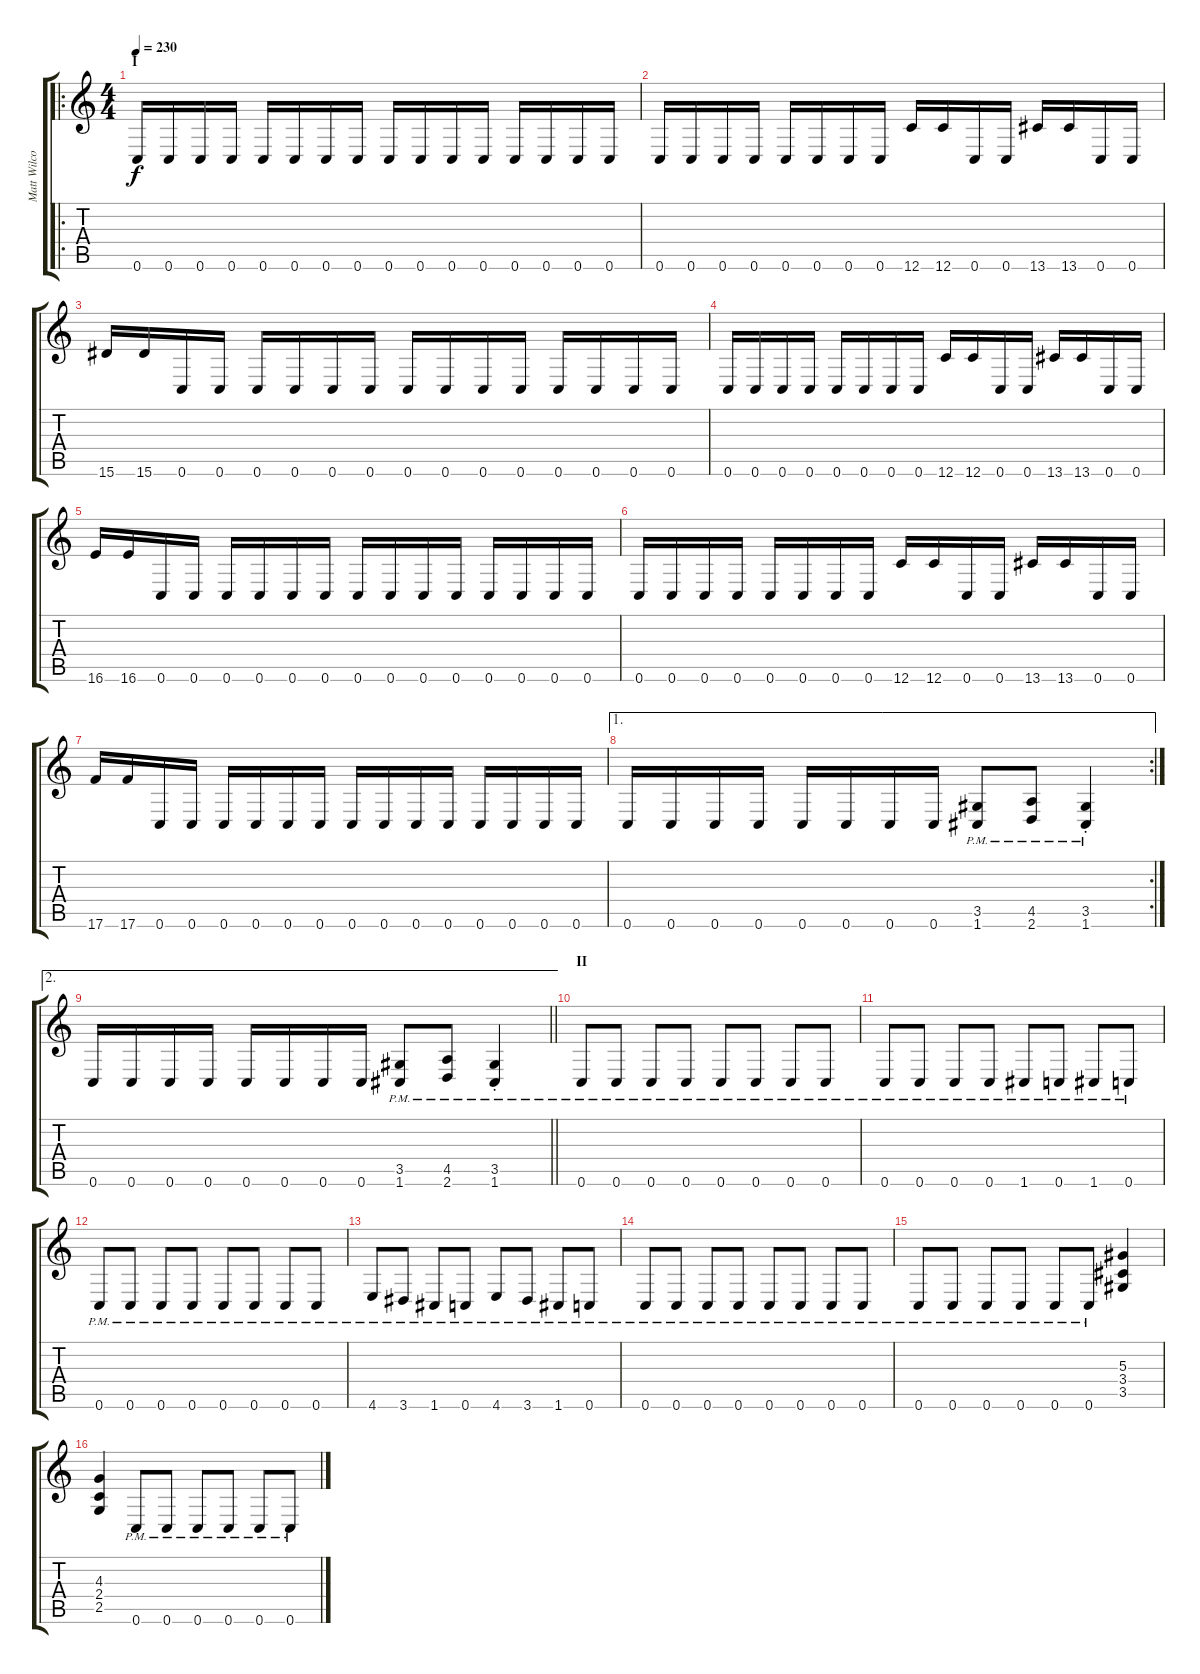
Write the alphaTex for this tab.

\track ("Matt Wilcock" "Matt Wilco") {instrument distortionguitar}
\staff {score tabs}
\tuning (C4 G3 Eb3 Bb2 F2 C2) {hide}
\ro
\ts (4 4)
\section ("" "I")
\tempo 230
\clef g2
\ks c
0.6.16{dy f} 0.6.16 0.6.16 0.6.16 0.6.16 0.6.16 0.6.16 0.6.16 0.6.16 0.6.16 0.6.16 0.6.16 0.6.16 0.6.16 0.6.16 0.6.16 |
0.6.16 0.6.16 0.6.16 0.6.16 0.6.16 0.6.16 0.6.16 0.6.16 12.6.16 12.6.16 0.6.16 0.6.16 13.6.16 13.6.16 0.6.16 0.6.16 |
15.6.16 15.6.16 0.6.16 0.6.16 0.6.16 0.6.16 0.6.16 0.6.16 0.6.16 0.6.16 0.6.16 0.6.16 0.6.16 0.6.16 0.6.16 0.6.16 |
0.6.16 0.6.16 0.6.16 0.6.16 0.6.16 0.6.16 0.6.16 0.6.16 12.6.16 12.6.16 0.6.16 0.6.16 13.6.16 13.6.16 0.6.16 0.6.16 |
16.6.16 16.6.16 0.6.16 0.6.16 0.6.16 0.6.16 0.6.16 0.6.16 0.6.16 0.6.16 0.6.16 0.6.16 0.6.16 0.6.16 0.6.16 0.6.16 |
0.6.16 0.6.16 0.6.16 0.6.16 0.6.16 0.6.16 0.6.16 0.6.16 12.6.16 12.6.16 0.6.16 0.6.16 13.6.16 13.6.16 0.6.16 0.6.16 |
17.6.16 17.6.16 0.6.16 0.6.16 0.6.16 0.6.16 0.6.16 0.6.16 0.6.16 0.6.16 0.6.16 0.6.16 0.6.16 0.6.16 0.6.16 0.6.16 |
\ae 1
\rc 2
0.6.16 0.6.16 0.6.16 0.6.16 0.6.16 0.6.16 0.6.16 0.6.16 (3.5{pm} 1.6{pm}).8 (4.5{pm} 2.6{pm}).8 (3.5{pm st} 1.6{pm st}).4 |
\ae 2
\barLineRight lightlight
0.6.16 0.6.16 0.6.16 0.6.16 0.6.16 0.6.16 0.6.16 0.6.16 (3.5{pm} 1.6{pm}).8 (4.5{pm} 2.6{pm}).8 (3.5{pm st} 1.6{pm st}).4 |
\section ("" "II")
0.6{pm}.8 0.6{pm}.8 0.6{pm}.8 0.6{pm}.8 0.6{pm}.8 0.6{pm}.8 0.6{pm}.8 0.6{pm}.8 |
0.6{pm}.8 0.6{pm}.8 0.6{pm}.8 0.6{pm}.8 1.6{pm}.8 0.6{pm}.8 1.6{pm}.8 0.6{pm}.8 |
0.6{pm}.8 0.6{pm}.8 0.6{pm}.8 0.6{pm}.8 0.6{pm}.8 0.6{pm}.8 0.6{pm}.8 0.6{pm}.8 |
4.6{pm}.8 3.6{pm}.8 1.6{pm}.8 0.6{pm}.8 4.6{pm}.8 3.6{pm}.8 1.6{pm}.8 0.6{pm}.8 |
0.6{pm}.8 0.6{pm}.8 0.6{pm}.8 0.6{pm}.8 0.6{pm}.8 0.6{pm}.8 0.6{pm}.8 0.6{pm}.8 |
0.6{pm}.8 0.6{pm}.8 0.6{pm}.8 0.6{pm}.8 0.6{pm}.8 0.6{pm}.8 (5.3 3.4 3.5).4 |
(4.3 2.4 2.5).4 0.6{pm}.8 0.6{pm}.8 0.6{pm}.8 0.6{pm}.8 0.6{pm}.8 0.6{pm}.8
